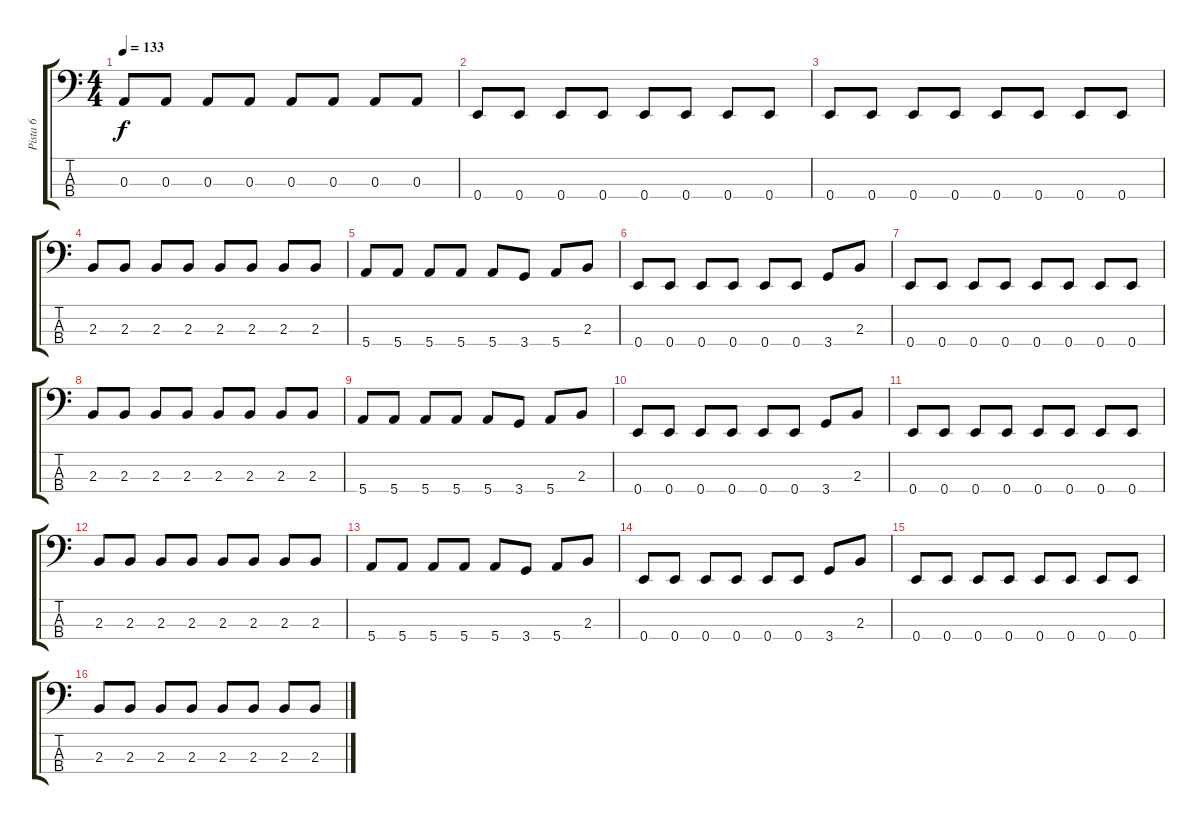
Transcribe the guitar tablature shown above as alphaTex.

\track ("Pista 6" "Pista 6") {instrument electricbassfinger}
\staff {score tabs}
\tuning (G2 D2 A1 E1) {hide}
\ts (4 4)
\tempo 133
\clef f4
\ks c
0.3.8{dy f} 0.3.8 0.3.8 0.3.8 0.3.8 0.3.8 0.3.8 0.3.8 |
0.4.8 0.4.8 0.4.8 0.4.8 0.4.8 0.4.8 0.4.8 0.4.8 |
0.4.8 0.4.8 0.4.8 0.4.8 0.4.8 0.4.8 0.4.8 0.4.8 |
2.3.8 2.3.8 2.3.8 2.3.8 2.3.8 2.3.8 2.3.8 2.3.8 |
5.4.8 5.4.8 5.4.8 5.4.8 5.4.8 3.4.8 5.4.8 2.3.8 |
0.4.8 0.4.8 0.4.8 0.4.8 0.4.8 0.4.8 3.4.8 2.3.8 |
0.4.8 0.4.8 0.4.8 0.4.8 0.4.8 0.4.8 0.4.8 0.4.8 |
2.3.8 2.3.8 2.3.8 2.3.8 2.3.8 2.3.8 2.3.8 2.3.8 |
5.4.8 5.4.8 5.4.8 5.4.8 5.4.8 3.4.8 5.4.8 2.3.8 |
0.4.8 0.4.8 0.4.8 0.4.8 0.4.8 0.4.8 3.4.8 2.3.8 |
0.4.8 0.4.8 0.4.8 0.4.8 0.4.8 0.4.8 0.4.8 0.4.8 |
2.3.8 2.3.8 2.3.8 2.3.8 2.3.8 2.3.8 2.3.8 2.3.8 |
5.4.8 5.4.8 5.4.8 5.4.8 5.4.8 3.4.8 5.4.8 2.3.8 |
0.4.8 0.4.8 0.4.8 0.4.8 0.4.8 0.4.8 3.4.8 2.3.8 |
0.4.8 0.4.8 0.4.8 0.4.8 0.4.8 0.4.8 0.4.8 0.4.8 |
2.3.8 2.3.8 2.3.8 2.3.8 2.3.8 2.3.8 2.3.8 2.3.8
